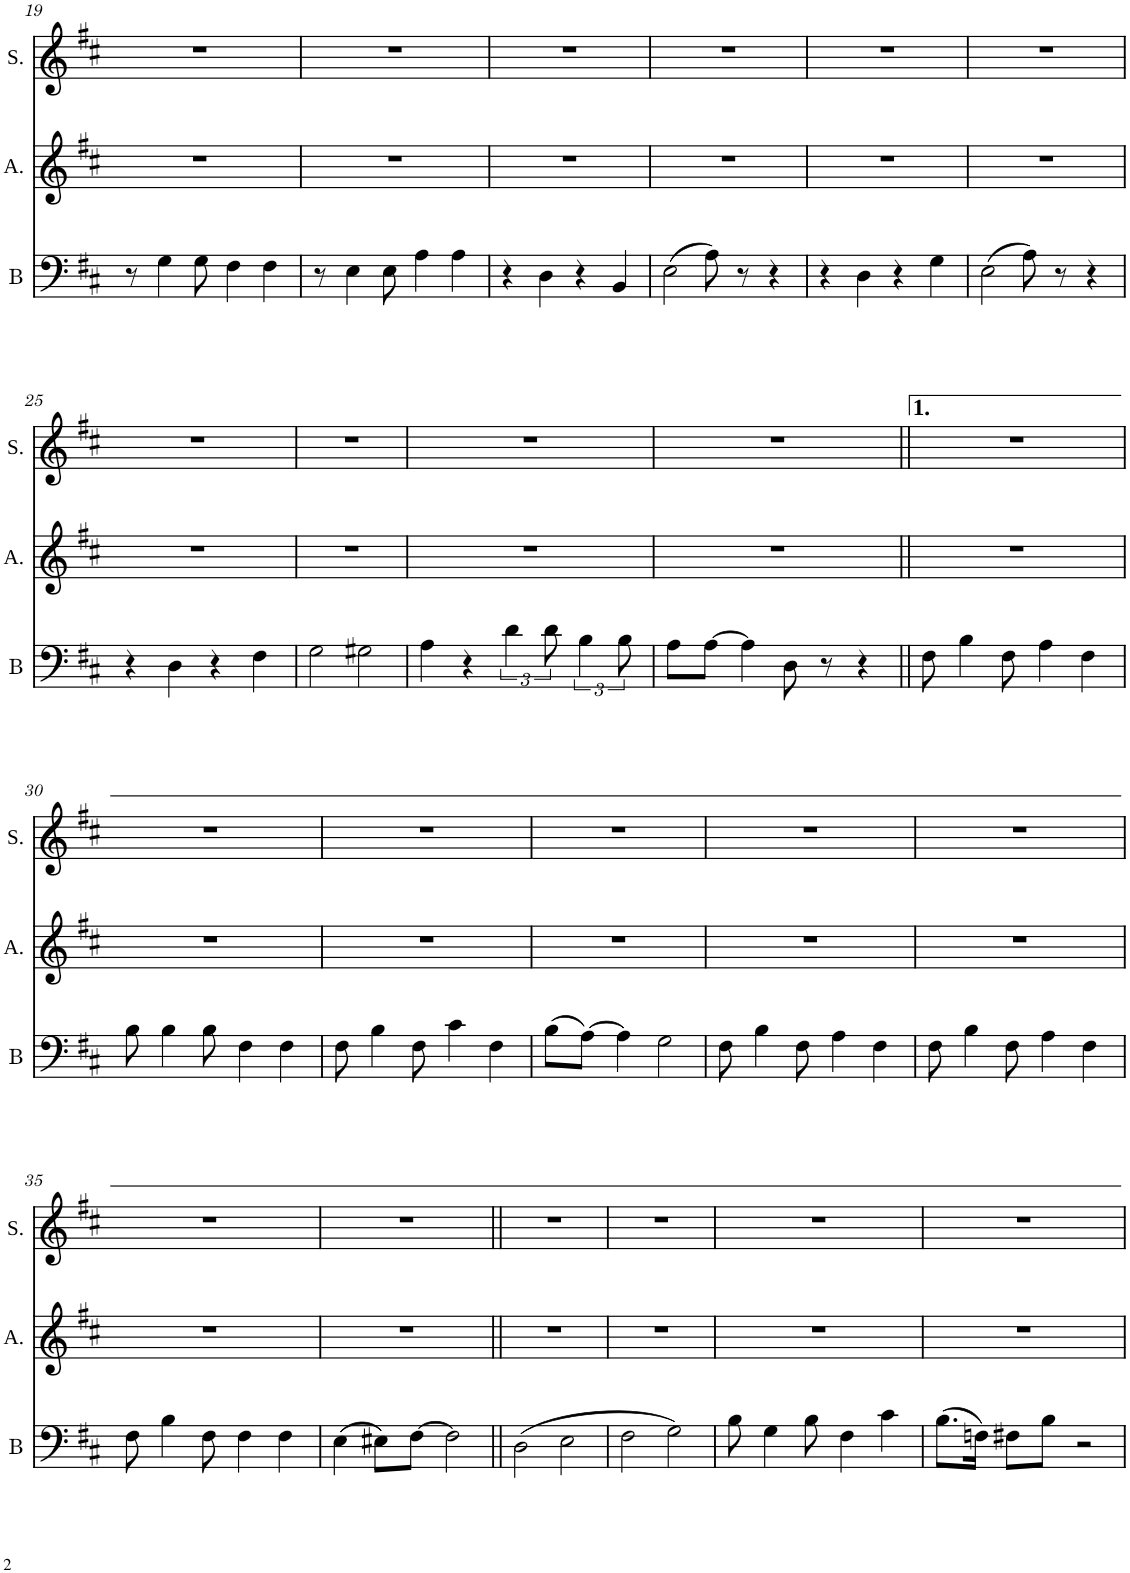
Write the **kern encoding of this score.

**kern	**kern	**kern
*part3	*part2	*part1
*staff3	*staff2	*staff1
*I"B	*I"Alto	*I"Soprano
*I'B	*I'A.	*I'S.
!!LO:PB:g=z
*clefF4	*clefG2	*clefG2
*k[f#c#]	*k[f#c#]	*k[f#c#]
*M4/4	*M4/4	*M4/4
=19	=19	=19
8r	1r	1r
4G\	.	.
8G\	.	.
4F#\	.	.
4F#\	.	.
=20	=20	=20
8r	1r	1r
4E\	.	.
8E\	.	.
4A\	.	.
4A\	.	.
=21	=21	=21
4r	1r	1r
4D\	.	.
4r	.	.
4BB/	.	.
=22	=22	=22
(2E\	1r	1r
8A\)	.	.
8r	.	.
4r	.	.
=23	=23	=23
4r	1r	1r
4D\	.	.
4r	.	.
4G\	.	.
=24	=24	=24
(2E\	1r	1r
8A\)	.	.
8r	.	.
4r	.	.
!!LO:LB:g=z
=25	=25	=25
4r	1r	1r
4D\	.	.
4r	.	.
4F#\	.	.
=26	=26	=26
2G\	1r	1r
2G#X\	.	.
=27	=27	=27
4A\	1r	1r
4r	.	.
6d\	.	.
12d\	.	.
6B\	.	.
12B\	.	.
=28	=28	=28
8A\L	1r	1r
[8A\J	.	.
4A\]	.	.
8D\	.	.
8r	.	.
4r	.	.
=29||	=29||	=29||
8F#\	1r	1r
4B\	.	.
8F#\	.	.
4A\	.	.
4F#\	.	.
!!LO:LB:g=z
=30	=30	=30
8B\	1r	1r
4B\	.	.
8B\	.	.
4F#\	.	.
4F#\	.	.
=31	=31	=31
8F#\	1r	1r
4B\	.	.
8F#\	.	.
4c#\	.	.
4F#\	.	.
=32	=32	=32
(8B\L	1r	1r
[8A\J)	.	.
4A\]	.	.
2G\	.	.
=33	=33	=33
8F#\	1r	1r
4B\	.	.
8F#\	.	.
4A\	.	.
4F#\	.	.
=34	=34	=34
8F#\	1r	1r
4B\	.	.
8F#\	.	.
4A\	.	.
4F#\	.	.
!!LO:LB:g=z
=35	=35	=35
8F#\	1r	1r
4B\	.	.
8F#\	.	.
4F#\	.	.
4F#\	.	.
=36	=36	=36
(4E\	1r	1r
8E#X\L)	.	.
[8F#\J	.	.
2F#\]	.	.
=37||	=37||	=37||
(2D\	1r	1r
2E\	.	.
=38	=38	=38
2F#\	1r	1r
2G\)	.	.
=39	=39	=39
8B\	1r	1r
4G\	.	.
8B\	.	.
4F#\	.	.
4c#\	.	.
=40	=40	=40
(8.B\L	1r	1r
16Fn\Jk)	.	.
8F#X\L	.	.
8B\J	.	.
2r	.	.
=	=	=
*-	*-	*-
